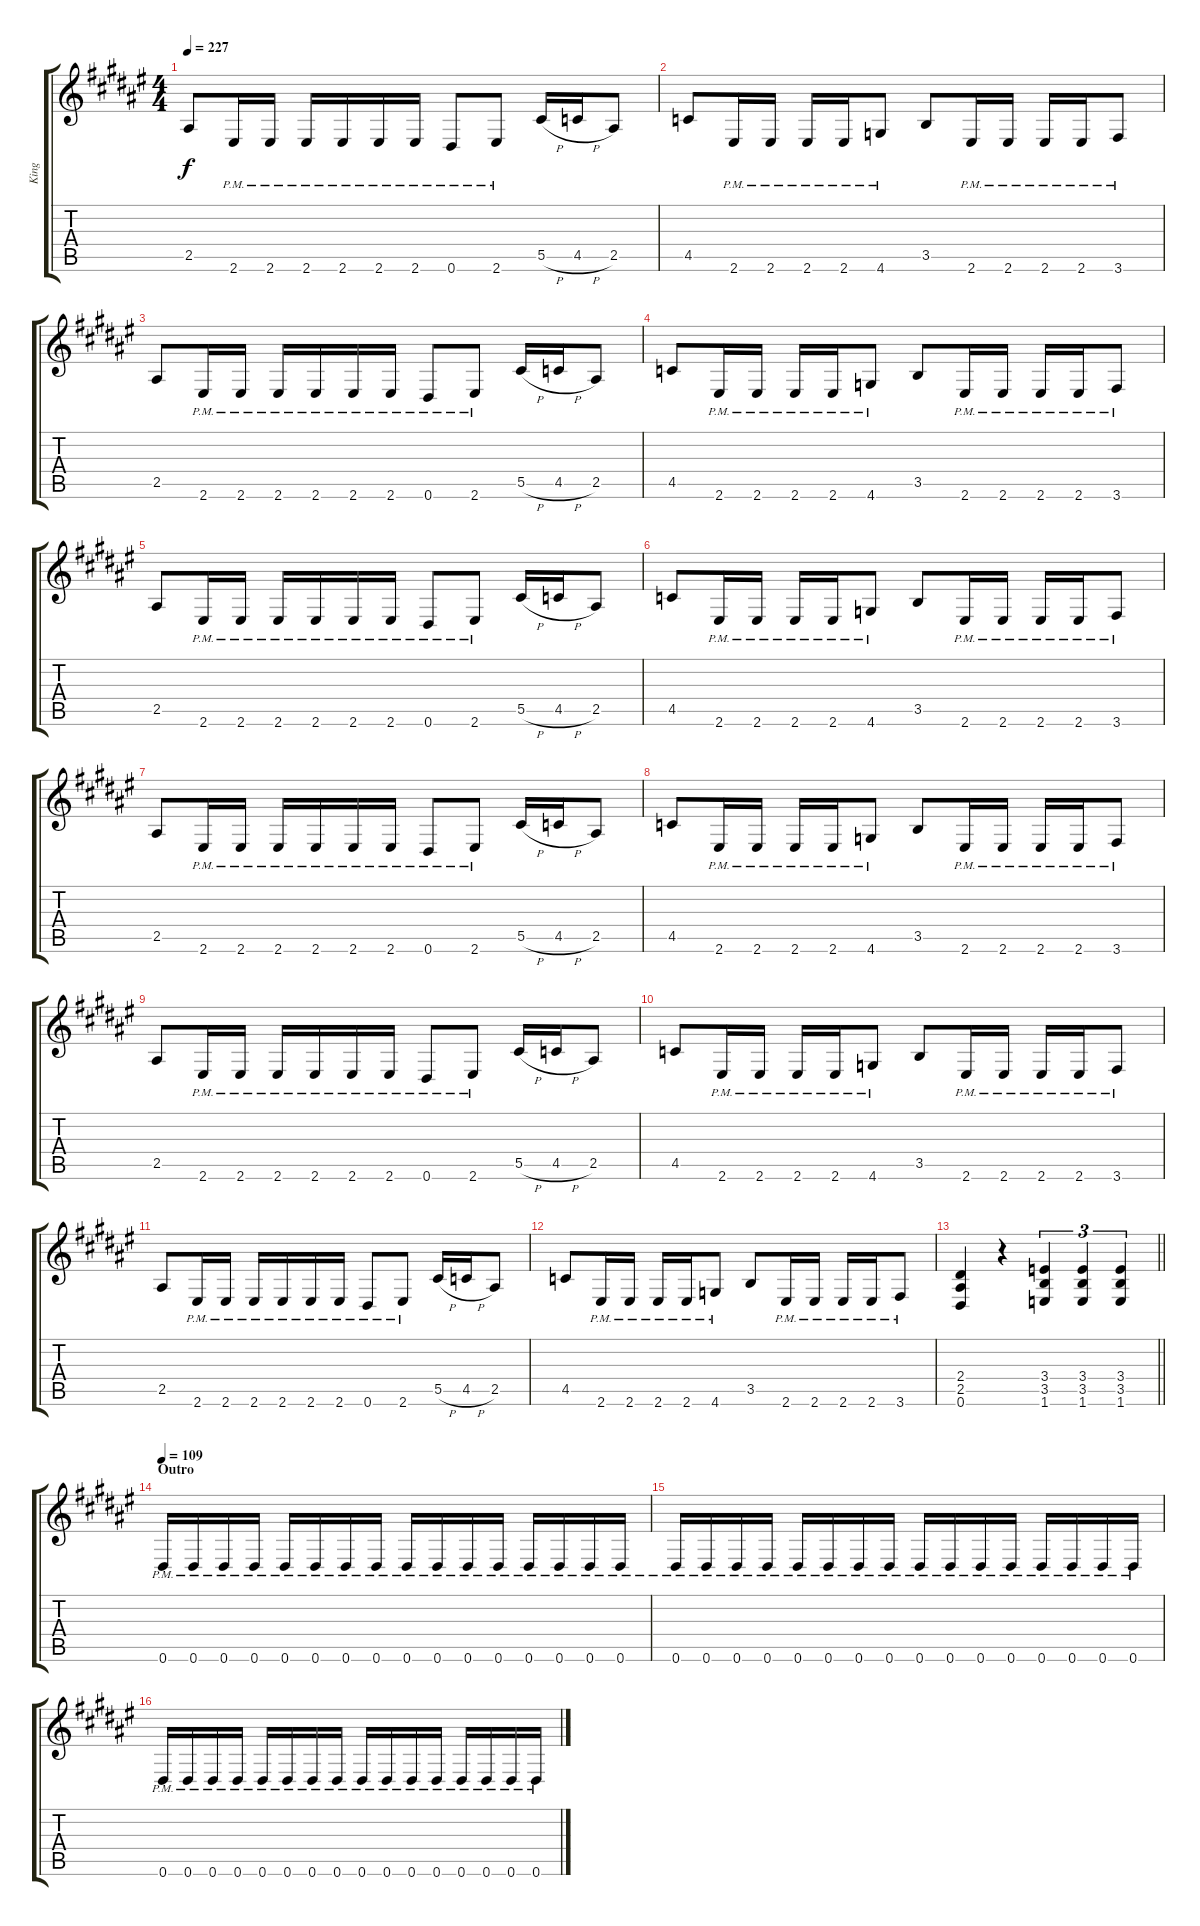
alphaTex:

\track ("King" "King") {instrument distortionguitar}
\staff {score tabs}
\tuning (Eb4 Bb3 Gb3 Db3 Ab2 Eb2) {hide}
\ts (4 4)
\tempo 227
\clef g2
\ks f#
2.5.8{dy f} 2.6{pm}.16 2.6{pm}.16 2.6{pm}.16 2.6{pm}.16 2.6{pm}.16 2.6{pm}.16 0.6{pm}.8 2.6{pm}.8 5.5{h}.16 4.5{h}.16 2.5.8 |
4.5.8 2.6{pm}.16 2.6{pm}.16 2.6{pm}.16 2.6{pm}.16 4.6{pm}.8 3.5.8 2.6{pm}.16 2.6{pm}.16 2.6{pm}.16 2.6{pm}.16 3.6{pm}.8 |
2.5.8 2.6{pm}.16 2.6{pm}.16 2.6{pm}.16 2.6{pm}.16 2.6{pm}.16 2.6{pm}.16 0.6{pm}.8 2.6{pm}.8 5.5{h}.16 4.5{h}.16 2.5.8 |
4.5.8 2.6{pm}.16 2.6{pm}.16 2.6{pm}.16 2.6{pm}.16 4.6{pm}.8 3.5.8 2.6{pm}.16 2.6{pm}.16 2.6{pm}.16 2.6{pm}.16 3.6{pm}.8 |
2.5.8 2.6{pm}.16 2.6{pm}.16 2.6{pm}.16 2.6{pm}.16 2.6{pm}.16 2.6{pm}.16 0.6{pm}.8 2.6{pm}.8 5.5{h}.16 4.5{h}.16 2.5.8 |
4.5.8 2.6{pm}.16 2.6{pm}.16 2.6{pm}.16 2.6{pm}.16 4.6{pm}.8 3.5.8 2.6{pm}.16 2.6{pm}.16 2.6{pm}.16 2.6{pm}.16 3.6{pm}.8 |
2.5.8 2.6{pm}.16 2.6{pm}.16 2.6{pm}.16 2.6{pm}.16 2.6{pm}.16 2.6{pm}.16 0.6{pm}.8 2.6{pm}.8 5.5{h}.16 4.5{h}.16 2.5.8 |
4.5.8 2.6{pm}.16 2.6{pm}.16 2.6{pm}.16 2.6{pm}.16 4.6{pm}.8 3.5.8 2.6{pm}.16 2.6{pm}.16 2.6{pm}.16 2.6{pm}.16 3.6{pm}.8 |
2.5.8 2.6{pm}.16 2.6{pm}.16 2.6{pm}.16 2.6{pm}.16 2.6{pm}.16 2.6{pm}.16 0.6{pm}.8 2.6{pm}.8 5.5{h}.16 4.5{h}.16 2.5.8 |
4.5.8 2.6{pm}.16 2.6{pm}.16 2.6{pm}.16 2.6{pm}.16 4.6{pm}.8 3.5.8 2.6{pm}.16 2.6{pm}.16 2.6{pm}.16 2.6{pm}.16 3.6{pm}.8 |
2.5.8 2.6{pm}.16 2.6{pm}.16 2.6{pm}.16 2.6{pm}.16 2.6{pm}.16 2.6{pm}.16 0.6{pm}.8 2.6{pm}.8 5.5{h}.16 4.5{h}.16 2.5.8 |
4.5.8 2.6{pm}.16 2.6{pm}.16 2.6{pm}.16 2.6{pm}.16 4.6{pm}.8 3.5.8 2.6{pm}.16 2.6{pm}.16 2.6{pm}.16 2.6{pm}.16 3.6{pm}.8 |
\barLineRight lightlight
(2.4 2.5 0.6).4 r.4 (3.4 3.5 1.6).4{tu (3 2)} (3.4 3.5 1.6).4{tu (3 2)} (3.4 3.5 1.6).4{tu (3 2)} |
\section ("" "Outro")
\tempo 109
0.6{pm}.16 0.6{pm}.16 0.6{pm}.16 0.6{pm}.16 0.6{pm}.16 0.6{pm}.16 0.6{pm}.16 0.6{pm}.16 0.6{pm}.16 0.6{pm}.16 0.6{pm}.16 0.6{pm}.16 0.6{pm}.16 0.6{pm}.16 0.6{pm}.16 0.6{pm}.16 |
0.6{pm}.16 0.6{pm}.16 0.6{pm}.16 0.6{pm}.16 0.6{pm}.16 0.6{pm}.16 0.6{pm}.16 0.6{pm}.16 0.6{pm}.16 0.6{pm}.16 0.6{pm}.16 0.6{pm}.16 0.6{pm}.16 0.6{pm}.16 0.6{pm}.16 0.6{pm}.16 |
0.6{pm}.16 0.6{pm}.16 0.6{pm}.16 0.6{pm}.16 0.6{pm}.16 0.6{pm}.16 0.6{pm}.16 0.6{pm}.16 0.6{pm}.16 0.6{pm}.16 0.6{pm}.16 0.6{pm}.16 0.6{pm}.16 0.6{pm}.16 0.6{pm}.16 0.6{pm}.16
